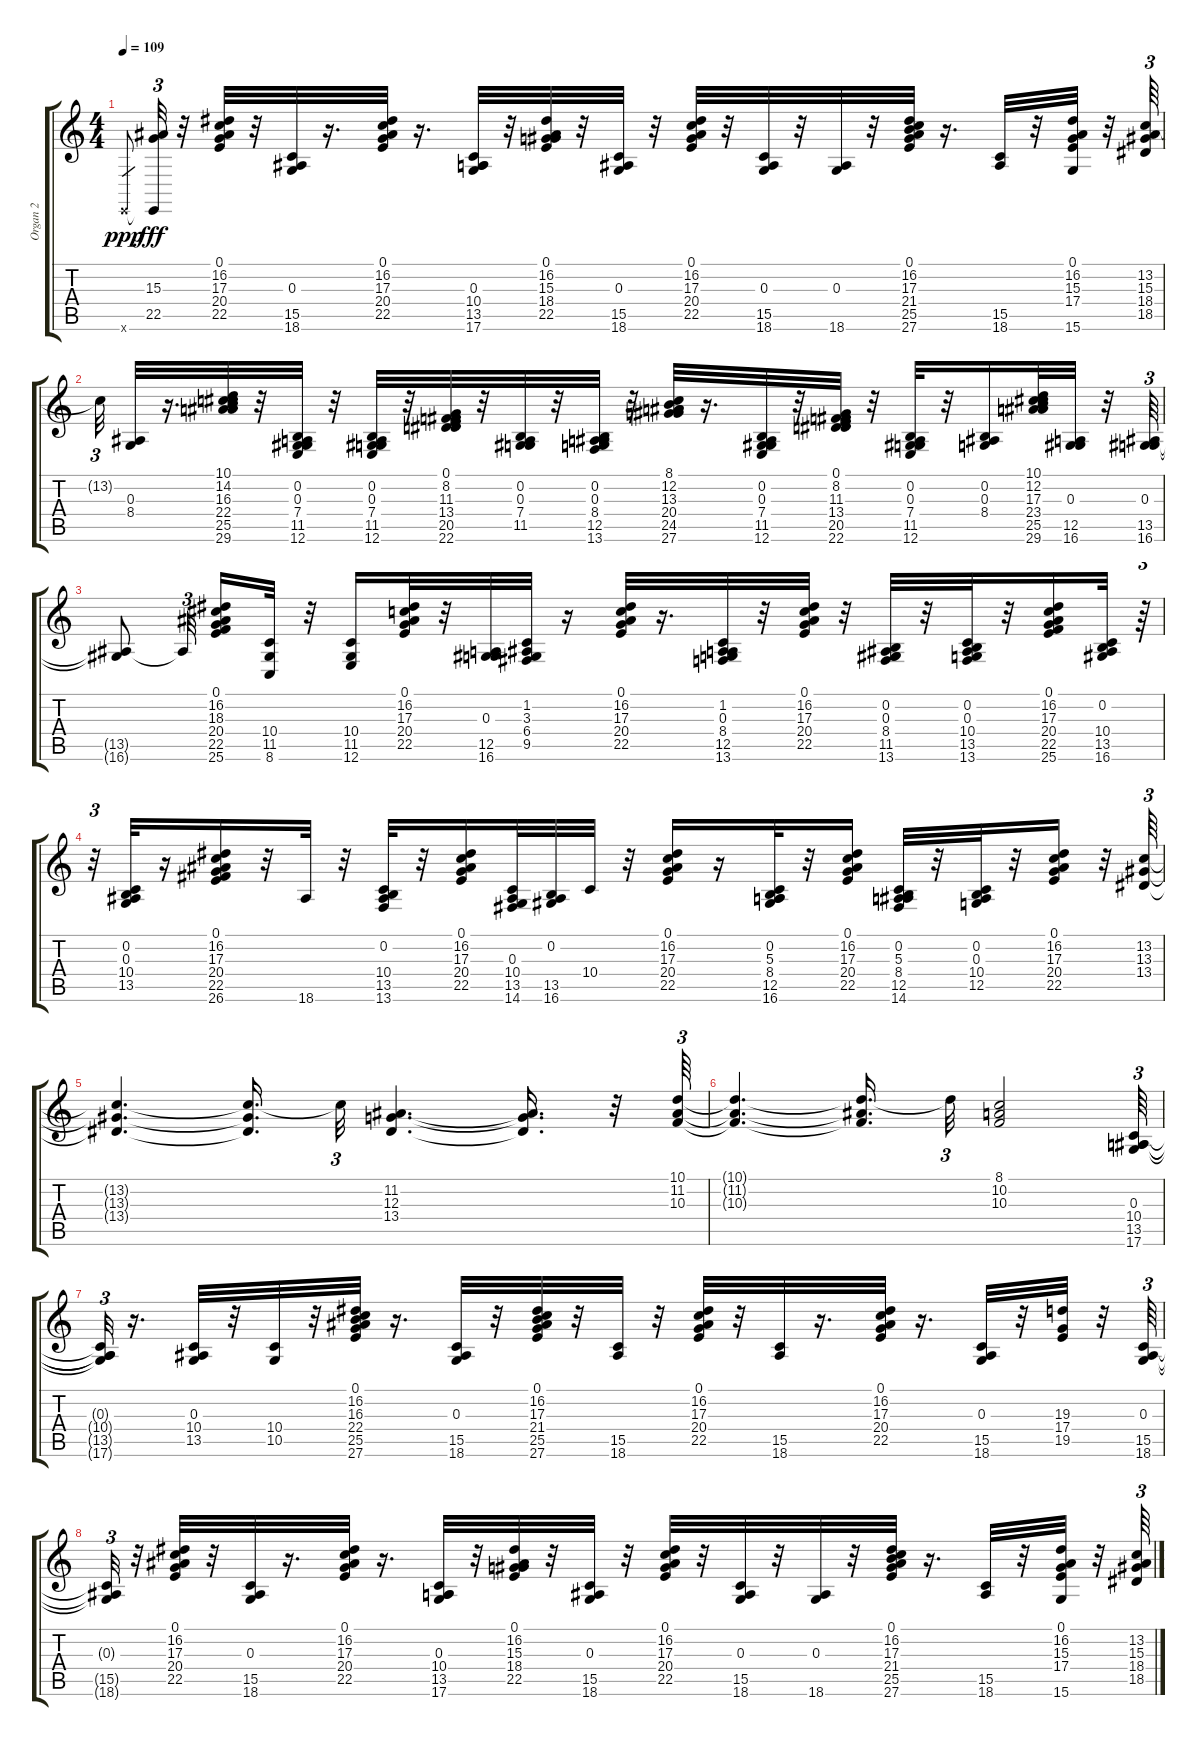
\track ("Organ 2" "Organ 2") {instrument rockorgan}
\staff {score tabs}
\tuning (E4 B3 G3 D3 A2 E2) {hide}
\ts (4 4)
\tempo 109
\clef g2
\ks c
0.6{x}.8{gr dy ppp} (15.3{t} 22.5 0.6{t}).32{tu (3 2) dy fff} r.32 (0.1 16.2 17.3 20.4 22.5).32 r.32 (0.3 15.5 18.6).32 r.16{d} (0.1 16.2 17.3 20.4 22.5).32 r.16{d} (0.3 10.4 13.5 17.6).32 r.32 (0.1 16.2 15.3 18.4 22.5).32 r.32 (0.3 15.5 18.6).32 r.32 (0.1 16.2 17.3 20.4 22.5).32 r.32 (0.3 15.5 18.6).32 r.32 (0.3 18.6).32 r.32 (0.1 16.2 17.3 21.4 25.5 27.6).32 r.16{d} (15.5 18.6).32 r.32 (0.1 16.2 15.3 17.4 15.6).32 r.32 (13.2 15.3 18.4 18.5).64{tu (3 2)} |
13.2{t}.32{tu (3 2)} (0.3 8.4).32 r.16{d} (10.1 14.2 16.3 22.4 25.5 29.6).32 r.32 (0.2 0.3 7.4 11.5 12.6).32 r.32 (0.2 0.3 7.4 11.5 12.6).32 r.32 (0.1 8.2 11.3 13.4 20.5 22.6).32 r.32 (0.2 0.3 7.4 11.5).32 r.32 (0.2 0.3 8.4 12.5 13.6).32 r.32 (8.1 12.2 13.3 20.4 24.5 27.6).32 r.16{d} (0.2 0.3 7.4 11.5 12.6).32 r.32 (0.1 8.2 11.3 13.4 20.5 22.6).32 r.32 (0.2 0.3 7.4 11.5 12.6).32 r.32 (0.2 0.3 8.4).16 (10.1 12.2 17.3 23.4 25.5 29.6).32 (0.3 12.5 16.6).32 r.32 (0.3 13.5 16.6).64{tu (3 2)} |
(13.5{t} 16.6{t}).8 13.5{t}.32{tu (3 2) beam splitsecondary} (0.1 16.2 18.3 20.4 22.5 25.6).16 (10.4 11.5 8.6).32 r.32 (10.4 11.5 12.6).16 (0.1 16.2 17.3 20.4 22.5).32 r.32 (0.3 12.5 16.6).32 (1.2 3.3 6.4 9.5).32 r.16 (0.1 16.2 17.3 20.4 22.5).32 r.16{d} (1.2 0.3 8.4 12.5 13.6).32 r.32 (0.1 16.2 17.3 20.4 22.5).32 r.32 (0.2 0.3 8.4 11.5 13.6).32 r.32 (0.2 0.3 10.4 13.5 13.6).32 r.32 (0.1 16.2 17.3 20.4 22.5 25.6).16 (0.2 10.4 13.5 16.6).32 r.64{tu (3 2)} |
r.32{tu (3 2)} (0.2 0.3 10.4 13.5).32 r.16 (0.1 16.2 17.3 20.4 22.5 26.6).16 r.32 18.6.32 r.32 (0.2 10.4 13.5 13.6).32 r.32 (0.1 16.2 17.3 20.4 22.5).16 (0.3 10.4 13.5 14.6).32 (0.2 13.5 16.6).32 10.4.32 r.32 (0.1 16.2 17.3 20.4 22.5).16 r.16 (0.2 5.3 8.4 12.5 16.6).32 r.32 (0.1 16.2 17.3 20.4 22.5).16 (0.2 5.3 8.4 12.5 14.6).32 r.32 (0.2 0.3 10.4 12.5).32 r.32 (0.1 16.2 17.3 20.4 22.5).16 r.32 (13.2 13.3 13.4).64{tu (3 2)} |
(13.2{t} 13.3{t} 13.4{t}).4{d} (13.2{t} 13.3{t} 13.4{t}).16{d} 13.2{t}.32{tu (3 2)} (11.2 12.3 13.4).4{d} (11.2{t} 12.3{t} 13.4{t}).16{d} r.32 (10.1 11.2 10.3).64{tu (3 2)} |
(10.1{t} 11.2{t} 10.3{t}).4{d} (10.1{t} 11.2{t} 10.3{t}).16{d} 10.1{t}.32{tu (3 2)} (8.1 10.2 10.3).2 (0.3 10.4 13.5 17.6).64{tu (3 2)} |
(0.3{t} 10.4{t} 13.5{t} 17.6{t}).32{tu (3 2)} r.16{d} (0.3 10.4 13.5).32 r.32 (10.4 10.5).32 r.32 (0.1 16.2 16.3 22.4 25.5 27.6).32 r.16{d} (0.3 15.5 18.6).32 r.32 (0.1 16.2 17.3 21.4 25.5 27.6).32 r.32 (15.5 18.6).32 r.32 (0.1 16.2 17.3 20.4 22.5).32 r.32 (15.5 18.6).32 r.16{d} (0.1 16.2 17.3 20.4 22.5).32 r.16{d} (0.3 15.5 18.6).32 r.32 (19.3 17.4 19.5).32 r.32 (0.3 15.5 18.6).64{tu (3 2)} |
(0.3{t} 15.5{t} 18.6{t}).32{tu (3 2)} r.32 (0.1 16.2 17.3 20.4 22.5).32 r.32 (0.3 15.5 18.6).32 r.16{d} (0.1 16.2 17.3 20.4 22.5).32 r.16{d} (0.3 10.4 13.5 17.6).32 r.32 (0.1 16.2 15.3 18.4 22.5).32 r.32 (0.3 15.5 18.6).32 r.32 (0.1 16.2 17.3 20.4 22.5).32 r.32 (0.3 15.5 18.6).32 r.32 (0.3 18.6).32 r.32 (0.1 16.2 17.3 21.4 25.5 27.6).32 r.16{d} (15.5 18.6).32 r.32 (0.1 16.2 15.3 17.4 15.6).32 r.32 (13.2 15.3 18.4 18.5).64{tu (3 2)}
